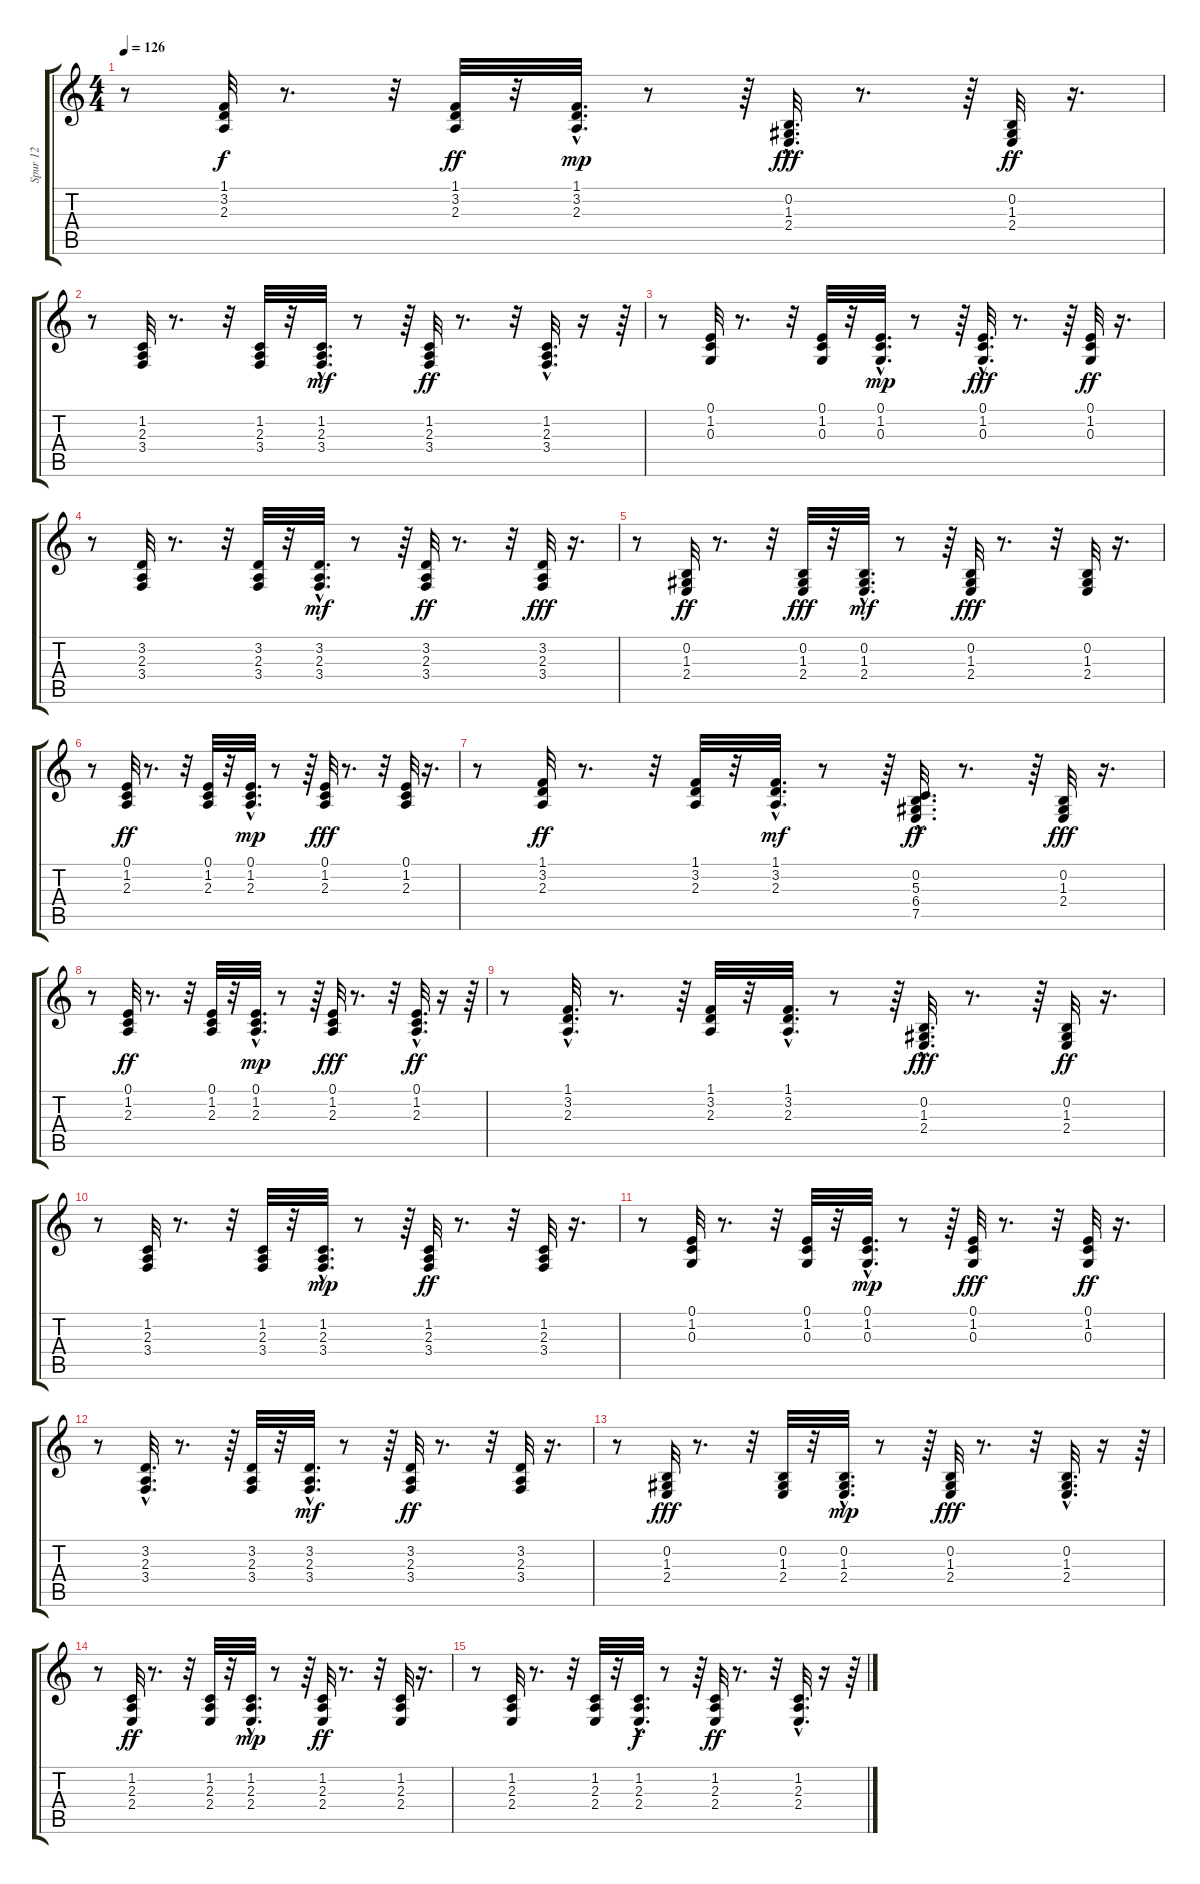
\track ("Spur 12" "Spur 12") {instrument tuba}
\staff {score tabs}
\tuning (E4 B3 G3 D3 A2 E2) {hide}
\ts (4 4)
\tempo 126
\clef g2
\ks c
r.8{dy ff} (1.1 3.2 2.3).32{dy f instrument tuba} r.8{d} r.32 (1.1 3.2 2.3).32{dy ff} r.32 (1.1{hac} 3.2{hac} 2.3{hac}).32{d dy mp} r.8 r.64 (0.2{hac} 1.3 2.4).32{d dy fff} r.8{d} r.64 (0.2 1.3 2.4).32{dy ff} r.16{d} |
r.8 (1.2 2.3 3.4).32 r.8{d} r.32 (1.2 2.3 3.4).32 r.32 (1.2{hac} 2.3{hac} 3.4{hac}).32{d dy mf} r.8 r.64 (1.2 2.3 3.4).32{dy ff} r.8{d} r.32 (1.2 2.3{hac} 3.4{hac}).32{d} r.16 r.64 |
r.8 (0.1 1.2 0.3).32{instrument tuba} r.8{d} r.32 (0.1 1.2 0.3).32 r.32 (0.1{hac} 1.2{hac} 0.3{hac}).32{d dy mp} r.8 r.64 (0.1 1.2 0.3{hac}).32{d dy fff} r.8{d} r.64 (0.1 1.2 0.3).32{dy ff} r.16{d} |
r.8 (3.2 2.3 3.4).32{instrument tuba} r.8{d} r.32 (3.2 2.3 3.4).32 r.32 (3.2{hac} 2.3{hac} 3.4{hac}).32{d dy mf} r.8 r.64 (3.2 2.3 3.4).32{dy ff} r.8{d} r.32 (3.2 2.3 3.4).32{dy fff} r.16{d} |
r.8 (0.2 1.3 2.4).32{dy ff} r.8{d} r.32 (0.2 1.3 2.4).32{dy fff} r.32 (0.2{hac} 1.3 2.4).32{d dy mf} r.8 r.64 (0.2 1.3 2.4).32{dy fff} r.8{d} r.32 (0.2 1.3 2.4).32 r.16{d} |
r.8 (0.1 1.2 2.3).32{dy ff instrument tuba} r.8{d} r.32 (0.1 1.2 2.3).32 r.32 (0.1 1.2{hac} 2.3{hac}).32{d dy mp} r.8 r.64 (0.1 1.2 2.3).32{dy fff} r.8{d} r.32 (0.1 1.2 2.3).32 r.16{d} |
r.8 (1.1 3.2 2.3).32{dy ff} r.8{d} r.32 (1.1 3.2 2.3).32 r.32 (1.1{hac} 3.2{hac} 2.3{hac}).32{d dy mf} r.8 r.64 (0.2 5.3 6.4 7.5{hac}).32{d dy ff} r.8{d} r.64 (0.2 1.3 2.4).32{dy fff} r.16{d} |
r.8 (0.1 1.2 2.3).32{dy ff} r.8{d} r.32 (0.1 1.2 2.3).32 r.32 (0.1 1.2{hac} 2.3{hac}).32{d dy mp} r.8 r.64 (0.1 1.2 2.3).32{dy fff} r.8{d} r.32 (0.1{hac} 1.2 2.3).32{d dy ff} r.16 r.64 |
r.8 (1.1 3.2{hac} 2.3{hac}).32{d} r.8{d} r.64 (1.1 3.2 2.3).32 r.32 (1.1 3.2{hac} 2.3{hac}).32{d} r.8 r.64 (0.2 1.3 2.4{hac}).32{d dy fff} r.8{d} r.64 (0.2 1.3 2.4).32{dy ff} r.16{d} |
r.8 (1.2 2.3 3.4).32{instrument tuba} r.8{d} r.32 (1.2 2.3 3.4).32 r.32 (1.2{hac} 2.3{hac} 3.4{hac}).32{d dy mp} r.8 r.64 (1.2 2.3 3.4).32{dy ff} r.8{d} r.32 (1.2 2.3 3.4).32 r.16{d} |
r.8 (0.1 1.2 0.3).32 r.8{d} r.32 (0.1 1.2 0.3).32 r.32 (0.1{hac} 1.2{hac} 0.3{hac}).32{d dy mp} r.8 r.64 (0.1 1.2 0.3).32{dy fff} r.8{d} r.32 (0.1 1.2 0.3).32{dy ff} r.16{d} |
r.8 (3.2 2.3 3.4{hac}).32{d} r.8{d} r.64 (3.2 2.3 3.4).32 r.32 (3.2{hac} 2.3{hac} 3.4{hac}).32{d dy mf} r.8 r.64 (3.2 2.3 3.4).32{dy ff} r.8{d} r.32 (3.2 2.3 3.4).32 r.16{d} |
r.8 (0.2 1.3 2.4).32{dy fff} r.8{d} r.32 (0.2 1.3 2.4).32 r.32 (0.2{hac} 1.3 2.4{hac}).32{d dy mp} r.8 r.64 (0.2 1.3 2.4).32{dy fff} r.8{d} r.32 (0.2 1.3 2.4{hac}).32{d} r.16 r.64 |
r.8 (1.2 2.3 2.4).32{dy ff instrument tuba} r.8{d} r.32 (1.2 2.3 2.4).32 r.32 (1.2 2.3{hac} 2.4).32{d dy mp} r.8 r.64 (1.2 2.3 2.4).32{dy ff} r.8{d} r.32 (1.2 2.3 2.4).32 r.16{d} |
r.8 (1.2 2.3 2.4).32 r.8{d} r.32 (1.2 2.3 2.4).32 r.32 (1.2{hac} 2.3{hac} 2.4{hac}).32{d dy f} r.8 r.64 (1.2 2.3 2.4).32{dy ff} r.8{d} r.32 (1.2{hac} 2.3{hac} 2.4).32{d} r.16 r.64
